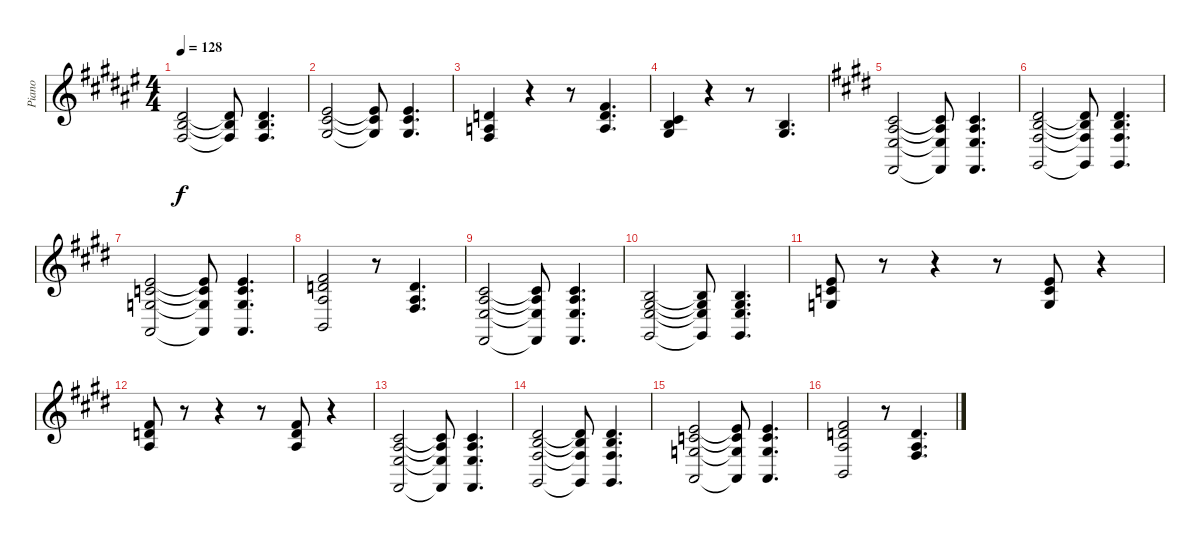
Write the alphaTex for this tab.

\track ("Piano" "Piano") {instrument brightacousticpiano}
\staff {score}
\tuning (E4 B3 G3 D3 A2 E2) {hide}
\ts (4 4)
\tempo 128
\clef g2
\ks d#minor
(0.2 8.3 4.4).2{dy f} (0.2{t} 8.3{t} 4.4{t}).8 (0.2 8.3 4.4).4{d} |
(1.1 2.2 1.3).2 (1.1{t} 2.2{t} 1.3{t}).8 (1.1 1.3 11.4).4{d} |
(3.2 2.3 4.4).4 r.4 r.8 (2.1 3.2 2.3).4{d} |
(2.2 4.3 6.4).4 r.4 r.8 (0.2 1.3).4{d} |
\ks c#minor
(2.2 2.3 2.4 2.6).2 (2.2{t} 2.3{t} 2.4{t} 2.6{t}).8 (2.2 2.3 2.4 2.6).4{d} |
(0.2 8.3 4.4 4.6).2 (0.2{t} 8.3{t} 4.4{t} 4.6{t}).8 (0.2 8.3 4.4 4.6).4{d} |
(0.1 1.2 0.3 0.5).2 (0.1{t} 1.2{t} 0.3{t} 0.5{t}).8 (0.1 1.2 0.3 0.5).4{d} |
(2.1 3.2 2.3 2.5).2 r.8 (3.2 2.3 4.4).4{d} |
(2.2 2.3 2.4 2.6).2 (2.2{t} 2.3{t} 2.4{t} 2.6{t}).8 (2.2 2.3 2.4 2.6).4{d} |
(0.2 1.3 2.4 4.6).2 (0.2{t} 1.3{t} 2.4{t} 4.6{t}).8 (0.2 1.3 2.4 4.6).4{d} |
(0.1 1.2 0.3).8 r.8 r.4 r.8 (0.1 1.2 0.3).8 r.4 |
(2.1 3.2 2.3).8 r.8 r.4 r.8 (2.1 3.2 2.3).8 r.4 |
(2.2 2.3 2.4 2.6).2 (2.2{t} 2.3{t} 2.4{t} 2.6{t}).8 (2.2 2.3 2.4 2.6).4{d} |
(0.2 8.3 4.4 4.6).2 (0.2{t} 8.3{t} 4.4{t} 4.6{t}).8 (0.2 8.3 4.4 4.6).4{d} |
(0.1 1.2 0.3 0.5).2 (0.1{t} 1.2{t} 0.3{t} 0.5{t}).8 (0.1 1.2 0.3 0.5).4{d} |
(2.1 3.2 2.3 2.5).2 r.8 (3.2 2.3 4.4).4{d}
